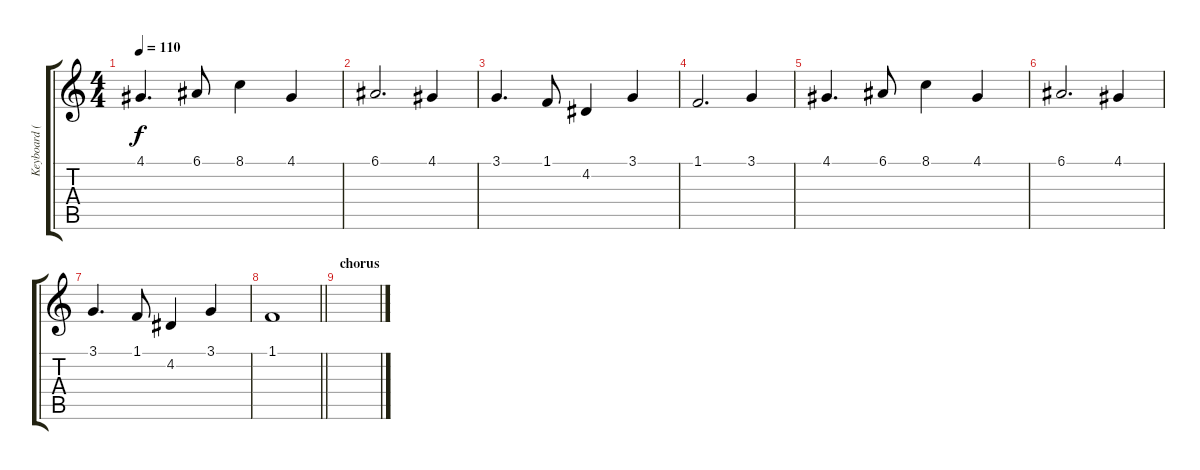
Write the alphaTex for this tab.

\track ("Keyboard (High)" "Keyboard (") {instrument accordion}
\staff {score tabs}
\tuning (E4 B3 G3 D3 A2 E2) {hide}
\ts (4 4)
\tempo 110
\clef g2
\ks c
4.1.4{d dy f} 6.1.8 8.1.4 4.1.4 |
6.1.2{d} 4.1.4 |
3.1.4{d} 1.1.8 4.2.4 3.1.4 |
1.1.2{d} 3.1.4 |
4.1.4{d} 6.1.8 8.1.4 4.1.4 |
6.1.2{d} 4.1.4 |
3.1.4{d} 1.1.8 4.2.4 3.1.4 |
\barLineRight lightlight
1.1.1 |
\section ("" "chorus")
